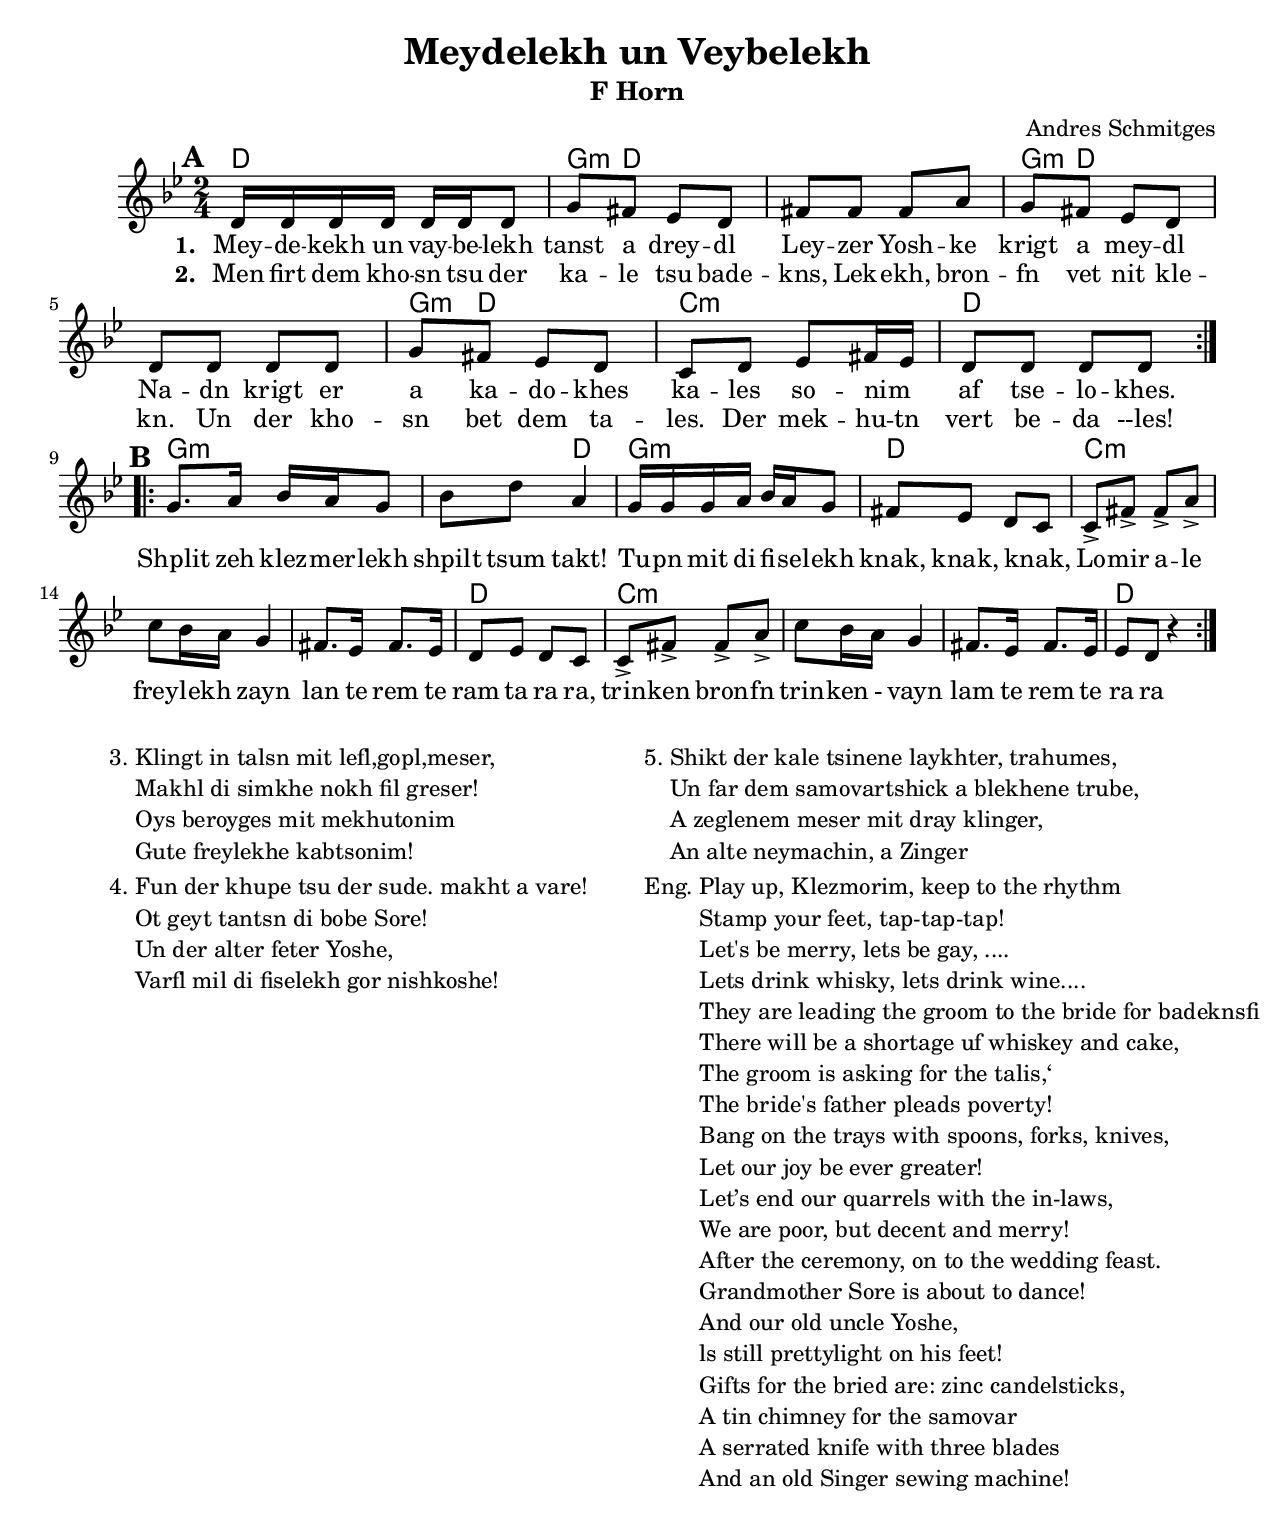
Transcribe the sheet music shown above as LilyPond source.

\version "2.18.0"
\include "english.ly"
\pointAndClickOff
\paper{
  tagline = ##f
  print-all-headers = ##t
  #(set-paper-size "letter")
}
date = #(strftime "%d-%m-%Y" (localtime (current-time)))

%\markup{ \italic{ " Updated " \date  }  }

%\markup{ Got something to say? }

global = {
  \clef treble
  \key d \minor
  \time 2/4
  \set Score.markFormatter = #format-mark-box-alphabet
}

%#################################### Melody ########################
melody = \transpose a d \relative c'' {
  \global
  %\partial 16*3 a16 d f   %lead in notes

  \repeat volta 2{
    \mark \default
    a16 a a a a a a8
    d8 cs bf a
    cs8 cs cs e
    d8 cs bf a|

    a8 a a a
    d8 cs bf a
    g8 a bf cs16 bf
    a8 a a a
  }
  \break

  \repeat volta 2{
    \mark \default
    d8. e16 f e d8|
    f8 a e4|
    d16 d d e f e d8|
    cs8 bf a g

    g8-> cs-> cs-> e->
    g8 f16 e d4|
    cs8. bf16 cs8. bf16
    a8 bf a g

    g8-> cs-> cs-> e->
    g8 f16 e d4|
    cs8. bf16 cs8. bf16
    bf8 a r4
  }
  % \alternative { { }{ } }

}
%################################# Lyrics #####################
\addlyrics{
  \set stanza = #"1. "
  Mey -- de -- kekh un vay -- be -- lekh
  tanst a drey -- dl
  Ley -- zer Yosh -- ke krigt a mey -- dl
  Na -- dn krigt er a ka -- do -- khes ka -- les so -- nim _
  af tse -- lo -- khes.
  Shplit zeh klez -- mer -- lekh shpilt tsum takt!
  Tu -- pn mit di fi -- se -- lekh knak, knak, knak, _
  Lo -- mir a -- le frey -- lekh _ zayn
  lan te rem te ram ta ra ra,
  trin -- ken bron -- fn trin -- ken - vayn
  lam te rem te ra ra
}
\addlyrics{
  \set stanza = #"2. "
  Men ﬁrt dem kho -- sn tsu der ka -- le tsu bade -- kns,
  Lek -- ekh, bron -- fn vet nit kle -- kn.
  Un der kho -- sn bet dem ta -- les.
  Der mek -- hu -- tn vert be -- da --les!
}
%################################# Chords #######################
harmonies = \chordmode {
  %d2*6
  d2
  g8:m
  d8*7
  g8:m
  d8*7
  g8:m
  d8*3

  c2:m d2
  %b
  g4*3:m
  d4 %10
  g2:m %11
  d2  %12
  c2*3:m %

  d2
  c2*3:m
  d2

}

\score {
  <<
    \new ChordNames {
      \set chordChanges = ##f
      \harmonies
    }
    \new Staff
    \melody
  >>
  \header{
    title= "Meydelekh un Veybelekh"
    subtitle=""
    composer= ""
    instrument = "F Horn"
    arranger= "Andres Schmitges"
  }
  \layout{indent = 1.0\cm}
  \midi {
    \tempo 4 = 120

    % \midi { }
  }
}

% more verses:
\markup{}
\markup {
  \fill-line {
    \hspace #0.1 % distance from left margin
    \column {
      \line { "3."
              \column {
                "Klingt in talsn mit lefl,gopl,meser,"
                "Makhl di simkhe nokh ﬁl greser!"
                "Oys beroyges mit mekhutonim"
                "Gute freylekhe kabtsonim!"
              }
      }
      \hspace #0.2 % vertical distance between verses
      \line { "4."
              \column {
                "Fun der khupe tsu der sude. makht a vare!"
                "Ot geyt tantsn di bobe Sore!"
                "Un der alter feter Yoshe,"
                "Varfl mil di ﬁselekh gor nishkoshe!"
              }
      }
    }
    \hspace #0.1  % horiz. distance between columns
    \column {
      \line { "5."
              \column {
                "Shikt der kale tsinene laykhter, trahumes,"
                "Un far dem samovartshick a blekhene trube,"
                "A zeglenem meser mit dray klinger,"
                "An alte neymachin, a Zinger"
              }
      }
      \hspace #0.2 % distance between verses
      \line { "Eng."
              \column {
                "Play up, Klezmorim, keep to the rhythm"
"Stamp your feet, tap-tap-tap!"
"Let's be merry, lets be gay, ...."
"Lets drink whisky, lets drink wine...."
""
"They are leading the groom to the bride for badeknsﬁ"

"There will be a shortage uf whiskey and cake,"
"The groom is asking for the talis,‘"
"The bride's father pleads poverty!"
""
"Bang on the trays with spoons, forks, knives,"
"Let our joy be ever greater!"
"Let’s end our quarrels with the in-laws,"
"We are poor, but decent and merry!"
""
"After the ceremony, on to the wedding feast."
"Grandmother Sore is about to dance!"
"And our old uncle Yoshe,"
"ls still prettylight on his feet!"
""
"Gifts for the bried are: zinc candelsticks,"
"A tin chimney for the samovar"
"A serrated knife with three blades"
"And an old Singer sewing machine!"
              }
      }
    }
    \hspace #0.1 % distance to right margin
  }
}




%{

Shpilt zhe klezmerlekh, shpill tsum taktv
Tupet mit di ﬁselekh: knak-knak-knak!
Lomir ale freylekh zayn: lomti-romti-rom-tam-‘tam-tam
Trinken bronfnm trinken vayn: lomti-romti-ray-ray!

2. Men ﬁrt dem khosn tsu der kale tsu badekns,
Lekekh, bronfn vet nit klekn.
Un der khosn bet dem tales.
Der mekhutn vert bedales!

3, Klingt in talsn mit lefl,gopl,meser,
Makhl di simkhe nokh ﬁl greser!
Oys beroyges mit mekhutonim
Gute freylekhe kabtsonim!
 
4. Fun der khupe tsu dcr sude. makht a vare!
Ot geyt tantsn di bobe Sore!
Un der alter feter Yoshe,
Varfl mil di ﬁsulekh gor nishkoshe!

5. Shikt der kale tsinene laykhter, trahumes,
Un far dem samovartshick a blekhene trube,
A zeglenem meser mit dray klinger,
An alte neymachin, a Zinger!


Play up, bandsmen, keep to the rhythm
Stamp your feet, tap-tapvtap!
Let’s be merry, let's be gay, lomti-romﬁ-rorn-tz
Let's drink whiskey, let's drink wine, lomti-ror

1. Play up, Klezmorim, keep to the rhythm
Stamp your feet, tap-tap-tap!
Let's be merry, lets be gay, ....
Lets drink whisky, lets drink wine....

2. They are leading the groom to the bride for
badeknsﬁ
There will be a shortage uf whiskey and cake,
The groom is asking for the talis,‘
The bride's father pleads poverty!

3. Bang on the trays with spoons, forks, knives,
Let our joy be ever greater!
Let’s end our quarrels with the in-laws,
We are poor, but decent and merry!

4. After the ceremony, on to the wedding feast.
Grandmother Sore is about to dance!
And our old uncle Yoshe,
ls still prettylight on his feet!

5. Gifts for the bried are: zinc candelsticks,
A tin chimney for the samovar
A serrated knife with three blades
And an old Singer sewing machine!

%}